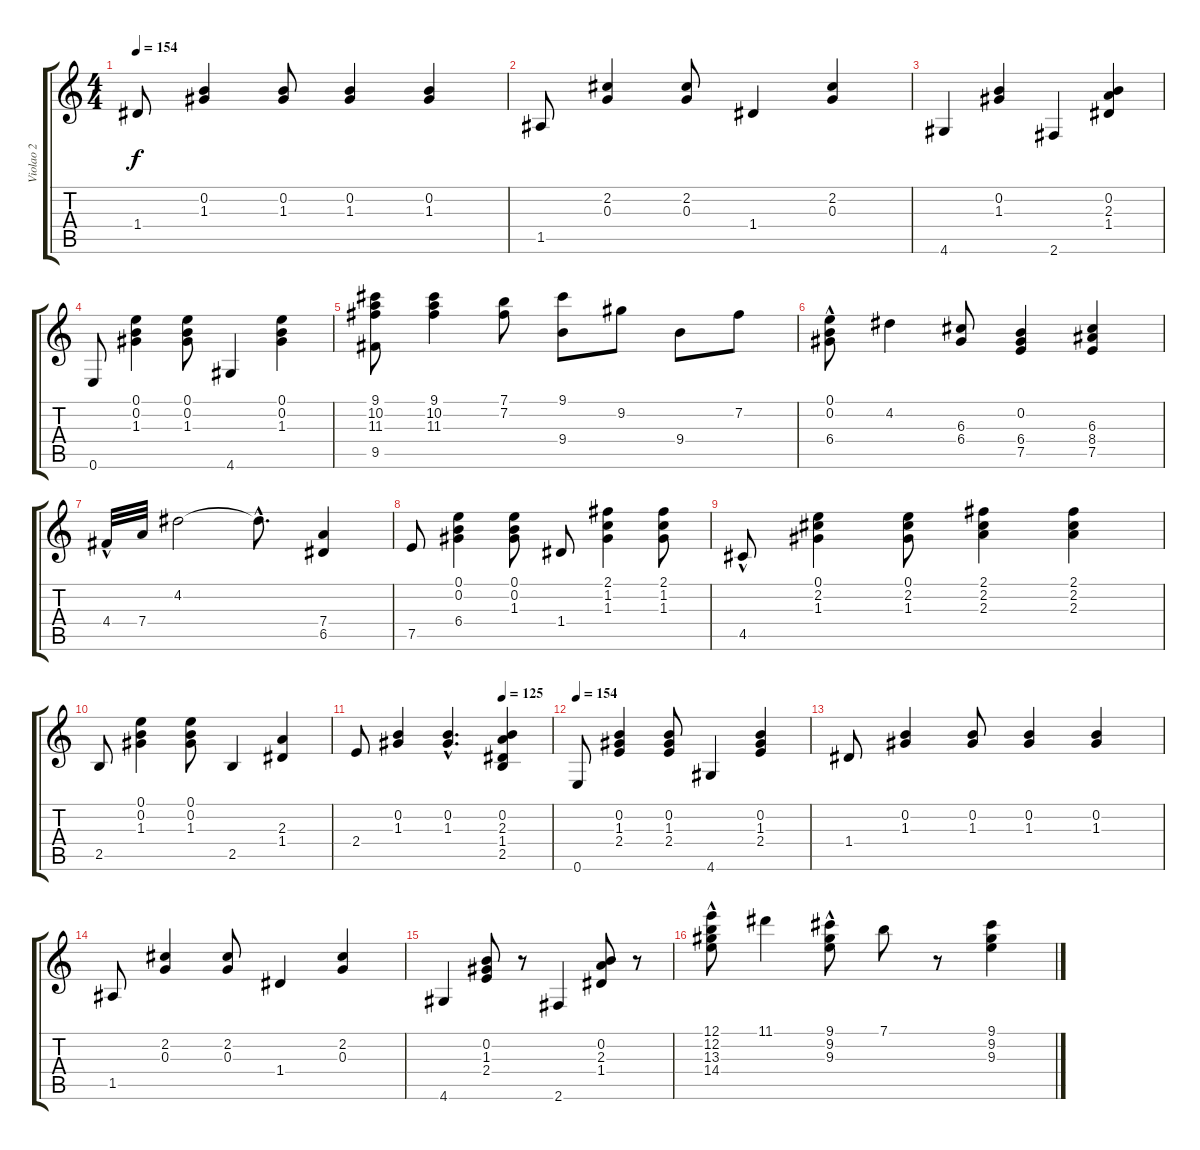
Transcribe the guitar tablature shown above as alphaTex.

\track ("Violao 2" "Violao 2") {instrument acousticguitarnylon}
\staff {score tabs}
\tuning (E4 B3 G3 D3 A2 E2) {hide}
\ts (4 4)
\tempo 154
\clef g2
\ks c
1.4.8{dy f} (0.2 1.3).4 (0.2 1.3).8 (0.2 1.3).4 (0.2 1.3).4 |
1.5.8 (2.2 0.3).4 (2.2 0.3).8 1.4.4 (2.2 0.3).4 |
4.6.4 (0.2 1.3).4 2.6.4 (0.2 2.3 1.4).4 |
0.6.8 (0.1 0.2 1.3).4 (0.1 0.2 1.3).8 4.6.4 (0.1 0.2 1.3).4 |
(9.1 10.2 11.3 9.5).8 (9.1 10.2 11.3).4 (7.1 7.2).8 (9.1 9.4).8 9.2.8 9.4.8 7.2.8 |
(0.1 0.2{hac} 6.4{hac}).8 4.2.4 (6.3 6.4).8 (0.2 6.4 7.5).4 (6.3 8.4 7.5).4 |
4.4{hac}.32 7.4.32 4.2.2 4.2{hac t}.8{d} (7.4 6.5).4 |
7.5.8 (0.1 0.2 6.4).4 (0.1 0.2 1.3).8 1.4.8 (2.1 1.2 1.3).4 (2.1 1.2 1.3).8 |
4.5{hac}.8 (0.1 2.2 1.3).4 (0.1 2.2 1.3).8 (2.1 2.2 2.3).4 (2.1 2.2 2.3).4 |
2.5.8 (0.1 0.2 1.3).4 (0.1 0.2 1.3).8 2.5.4 (2.3 1.4).4 |
\tempo (125 0.75)
2.4.8 (0.2 1.3).4 (0.2{hac} 1.3{hac}).4{d} (0.2 2.3 1.4 2.5).4 |
\tempo 154
0.6.8 (0.2 1.3 2.4).4 (0.2 1.3 2.4).8 4.6.4 (0.2 1.3 2.4).4 |
1.4.8 (0.2 1.3).4 (0.2 1.3).8 (0.2 1.3).4 (0.2 1.3).4 |
1.5.8 (2.2 0.3).4 (2.2 0.3).8 1.4.4 (2.2 0.3).4 |
4.6.4 (0.2 1.3 2.4).8 r.8 2.6.4 (0.2 2.3 1.4).8 r.8 |
(12.1 12.2 13.3{hac} 14.4{hac}).8 11.1.4 (9.1 9.2{hac} 9.3{hac}).8 7.1.8 r.8 (9.1 9.2 9.3).4
